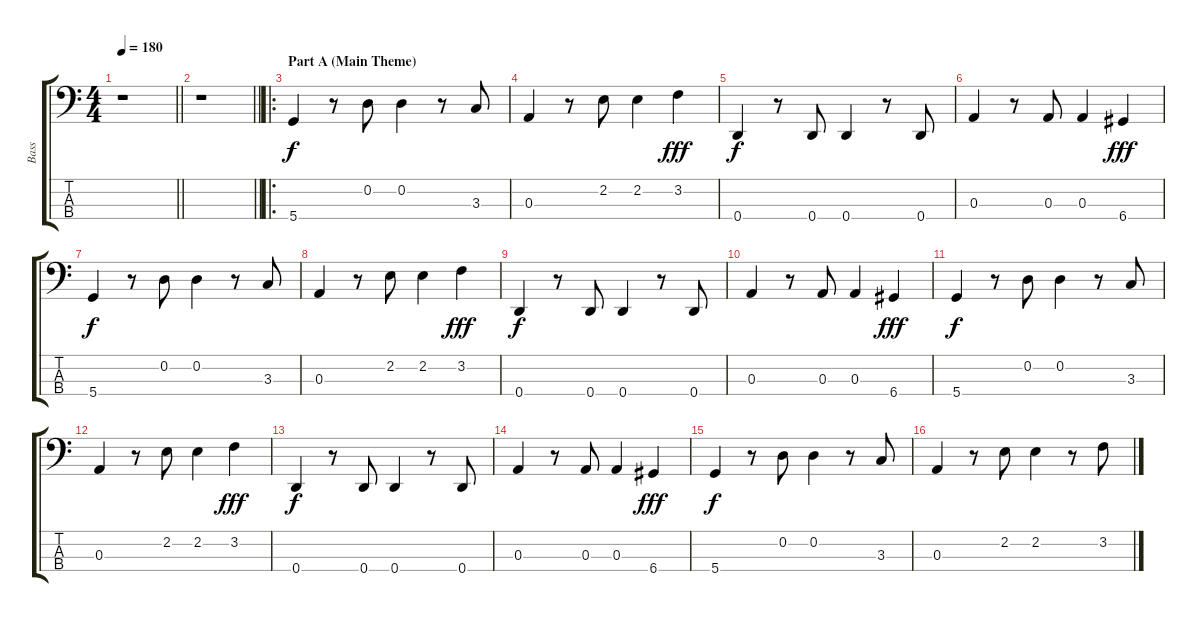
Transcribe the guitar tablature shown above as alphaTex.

\track ("Bass" "Bass") {instrument acousticbass}
\staff {score tabs}
\tuning (G2 D2 A1 D1) {hide}
\ts (4 4)
\tempo 180
\clef f4
\barLineRight lightlight
\ks c
r.1{dy f instrument acousticbass} |
\barLineRight lightlight
r.1 |
\ro
\section ("" "Part A (Main Theme)")
5.4.4 r.8 0.2.8 0.2.4 r.8 3.3.8 |
0.3.4 r.8 2.2.8 2.2.4 3.2.4{dy fff} |
0.4.4{dy f} r.8 0.4.8 0.4.4 r.8 0.4.8 |
0.3.4 r.8 0.3.8 0.3.4 6.4.4{dy fff} |
5.4.4{dy f} r.8 0.2.8 0.2.4 r.8 3.3.8 |
0.3.4 r.8 2.2.8 2.2.4 3.2.4{dy fff} |
0.4.4{dy f} r.8 0.4.8 0.4.4 r.8 0.4.8 |
0.3.4 r.8 0.3.8 0.3.4 6.4.4{dy fff} |
5.4.4{dy f} r.8 0.2.8 0.2.4 r.8 3.3.8 |
0.3.4 r.8 2.2.8 2.2.4 3.2.4{dy fff} |
0.4.4{dy f} r.8 0.4.8 0.4.4 r.8 0.4.8 |
0.3.4 r.8 0.3.8 0.3.4 6.4.4{dy fff} |
5.4.4{dy f} r.8 0.2.8 0.2.4 r.8 3.3.8 |
0.3.4 r.8 2.2.8 2.2.4 r.8 3.2.8
